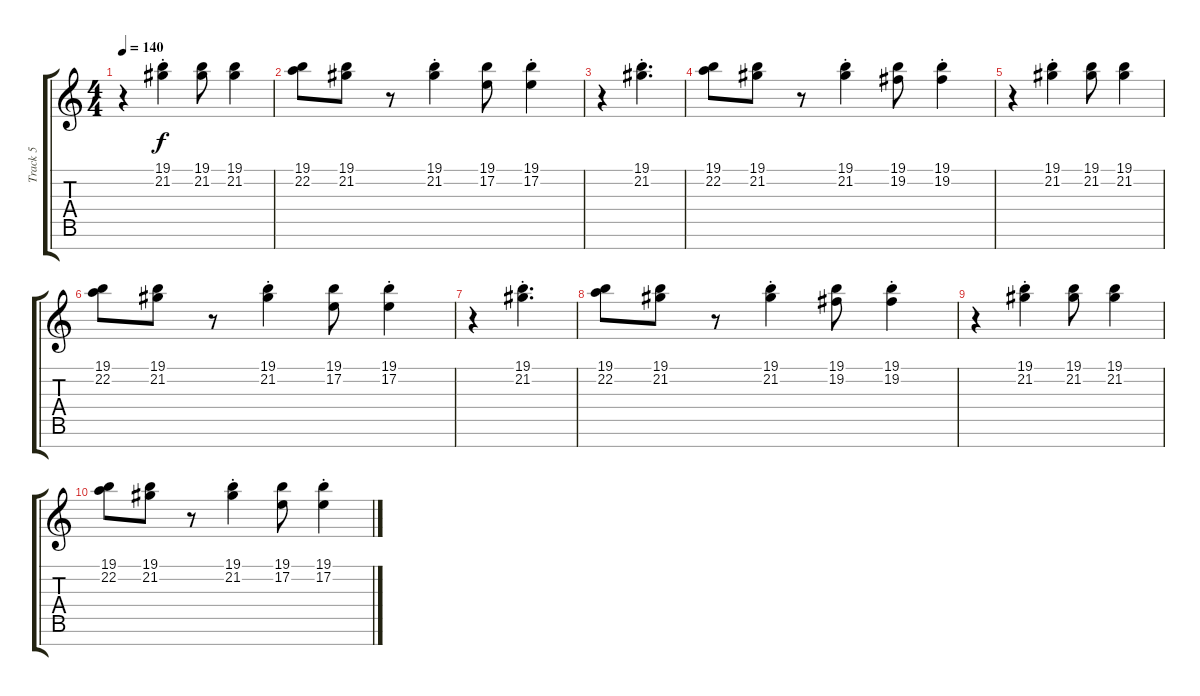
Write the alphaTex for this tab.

\track ("Track 5" "Track 5") {instrument lead2sawtooth}
\staff {score tabs}
\tuning (E4 B3 G3 D3 A2 E2 B1) {hide}
\ts (4 4)
\tempo 140
\clef g2
\ks c
r.4{dy f} (19.1{st} 21.2{st}).4 (19.1 21.2).8 (19.1 21.2).4 |
(19.1 22.2).8 (19.1 21.2).8 r.8 (19.1{st} 21.2{st}).4 (19.1 17.2).8 (19.1{st} 17.2{st}).4 |
r.4 (19.1{st} 21.2{st}).4{d} |
(19.1 22.2).8 (19.1 21.2).8 r.8 (19.1{st} 21.2{st}).4 (19.1 19.2).8 (19.1{st} 19.2{st}).4 |
r.4 (19.1{st} 21.2{st}).4 (19.1 21.2).8 (19.1 21.2).4 |
(19.1 22.2).8 (19.1 21.2).8 r.8 (19.1{st} 21.2{st}).4 (19.1 17.2).8 (19.1{st} 17.2{st}).4 |
r.4 (19.1{st} 21.2{st}).4{d} |
(19.1 22.2).8 (19.1 21.2).8 r.8 (19.1{st} 21.2{st}).4 (19.1 19.2).8 (19.1{st} 19.2{st}).4 |
r.4 (19.1{st} 21.2{st}).4 (19.1 21.2).8 (19.1 21.2).4 |
(19.1 22.2).8 (19.1 21.2).8 r.8 (19.1{st} 21.2{st}).4 (19.1 17.2).8 (19.1{st} 17.2{st}).4
